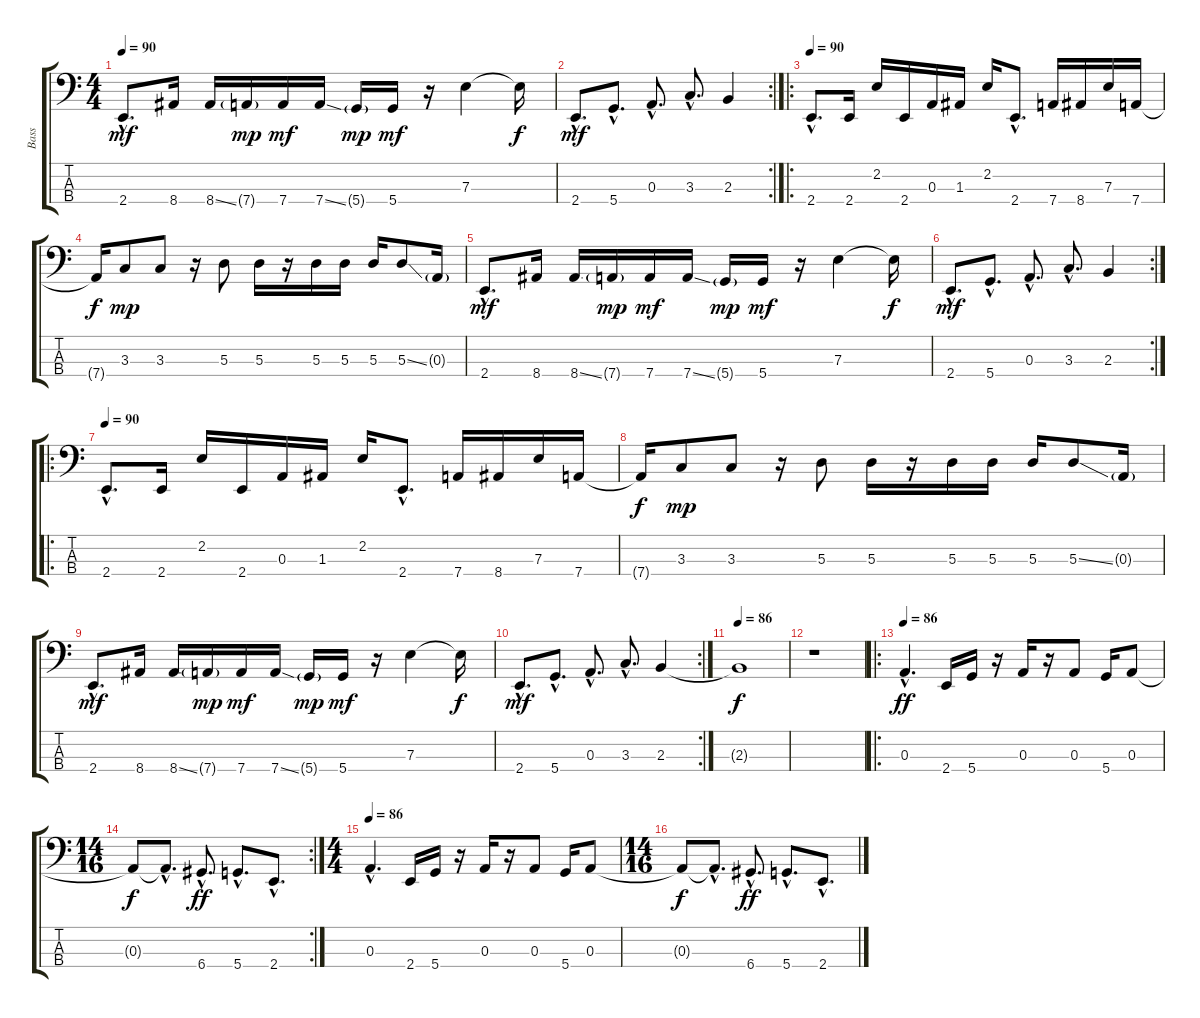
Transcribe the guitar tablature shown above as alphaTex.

\track ("Bass" "Bass") {instrument electricbassfinger}
\staff {score tabs}
\tuning (G2 D2 A1 D1) {hide}
\ts (4 4)
\tempo 90
\clef f4
\ks c
2.4{hac}.8{d dy mf} 8.4.16 8.4{ss}.16 7.4{g}.16{dy mp} 7.4.16{dy mf} 7.4{ss}.16 5.4{g}.16{dy mp} 5.4.16{dy mf} r.16 7.3.4 7.3{t}.16{dy f} |
\rc 2
2.4{hac}.8{d dy mf} 5.4{hac}.8{d} 0.3{hac}.8{d} 3.3{hac}.8{d} 2.3.4 |
\ro
\tempo 90
2.4{hac}.8{d} 2.4.16 2.2.16 2.4.16 0.3.16 1.3.16 2.2.16 2.4{hac}.8{d} 7.4.16 8.4.16 7.3.16 7.4.16 |
7.4{t}.16{dy f} 3.3.8{dy mp} 3.3.8 r.16 5.3.8 5.3.16 r.16 5.3.16 5.3.16 5.3.16 5.3{ss}.8 0.3{g}.16 |
2.4{hac}.8{d dy mf} 8.4.16 8.4{ss}.16 7.4{g}.16{dy mp} 7.4.16{dy mf} 7.4{ss}.16 5.4{g}.16{dy mp} 5.4.16{dy mf} r.16 7.3.4 7.3{t}.16{dy f} |
\rc 2
2.4{hac}.8{d dy mf} 5.4{hac}.8{d} 0.3{hac}.8{d} 3.3{hac}.8{d} 2.3.4 |
\ro
\tempo 90
2.4{hac}.8{d} 2.4.16 2.2.16 2.4.16 0.3.16 1.3.16 2.2.16 2.4{hac}.8{d} 7.4.16 8.4.16 7.3.16 7.4.16 |
7.4{t}.16{dy f} 3.3.8{dy mp} 3.3.8 r.16 5.3.8 5.3.16 r.16 5.3.16 5.3.16 5.3.16 5.3{ss}.8 0.3{g}.16 |
2.4{hac}.8{d dy mf} 8.4.16 8.4{ss}.16 7.4{g}.16{dy mp} 7.4.16{dy mf} 7.4{ss}.16 5.4{g}.16{dy mp} 5.4.16{dy mf} r.16 7.3.4 7.3{t}.16{dy f} |
\rc 2
2.4{hac}.8{d dy mf} 5.4{hac}.8{d} 0.3{hac}.8{d} 3.3{hac}.8{d} 2.3.4 |
\tempo 86
2.3{t}.1{dy f} |
r.1 |
\ro
\tempo 86
0.3{hac}.4{d dy ff} 2.4.16 5.4.16 r.16 0.3.16 r.16 0.3.8 5.4.16 0.3.8 |
\rc 2
\ts (14 16)
0.3{t}.8{dy f} 0.3{hac t}.8{d} 6.4{hac}.8{d dy ff} 5.4{hac}.8{d} 2.4{hac}.8{d} |
\ts (4 4)
\tempo 86
0.3{hac}.4{d} 2.4.16 5.4.16 r.16 0.3.16 r.16 0.3.8 5.4.16 0.3.8 |
\ts (14 16)
0.3{t}.8{dy f} 0.3{hac t}.8{d} 6.4{hac}.8{d dy ff} 5.4{hac}.8{d} 2.4{hac}.8{d}
